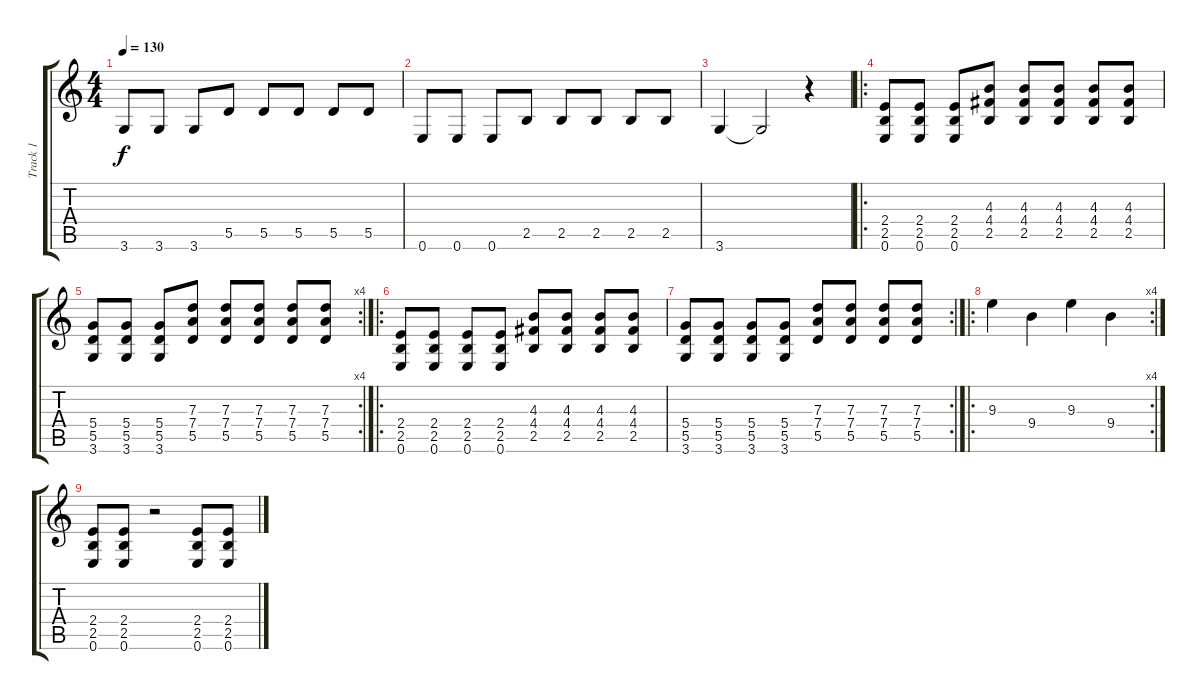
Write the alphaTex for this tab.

\track ("Track 1" "Track 1") {instrument acousticguitarnylon}
\staff {score tabs}
\tuning (E4 B3 G3 D3 A2 E2) {hide}
\ts (4 4)
\tempo 130
\clef g2
\ks c
3.6.8{dy f} 3.6.8 3.6.8 5.5.8 5.5.8 5.5.8 5.5.8 5.5.8 |
0.6.8 0.6.8 0.6.8 2.5.8 2.5.8 2.5.8 2.5.8 2.5.8 |
3.6.4 3.6{t}.2 r.4 |
\ro
(2.4 2.5 0.6).8 (2.4 2.5 0.6).8 (2.4 2.5 0.6).8 (4.3 4.4 2.5).8 (4.3 4.4 2.5).8 (4.3 4.4 2.5).8 (4.3 4.4 2.5).8 (4.3 4.4 2.5).8 |
\rc 4
(5.4 5.5 3.6).8 (5.4 5.5 3.6).8 (5.4 5.5 3.6).8 (7.3 7.4 5.5).8 (7.3 7.4 5.5).8 (7.3 7.4 5.5).8 (7.3 7.4 5.5).8 (7.3 7.4 5.5).8 |
\ro
(2.4 2.5 0.6).8 (2.4 2.5 0.6).8 (2.4 2.5 0.6).8 (2.4 2.5 0.6).8 (4.3 4.4 2.5).8 (4.3 4.4 2.5).8 (4.3 4.4 2.5).8 (4.3 4.4 2.5).8 |
\rc 2
(5.4 5.5 3.6).8 (5.4 5.5 3.6).8 (5.4 5.5 3.6).8 (5.4 5.5 3.6).8 (7.3 7.4 5.5).8 (7.3 7.4 5.5).8 (7.3 7.4 5.5).8 (7.3 7.4 5.5).8 |
\ro
\rc 4
9.3.4 9.4.4 9.3.4 9.4.4 |
(2.4 2.5 0.6).8 (2.4 2.5 0.6).8 r.2 (2.4 2.5 0.6).8 (2.4 2.5 0.6).8
